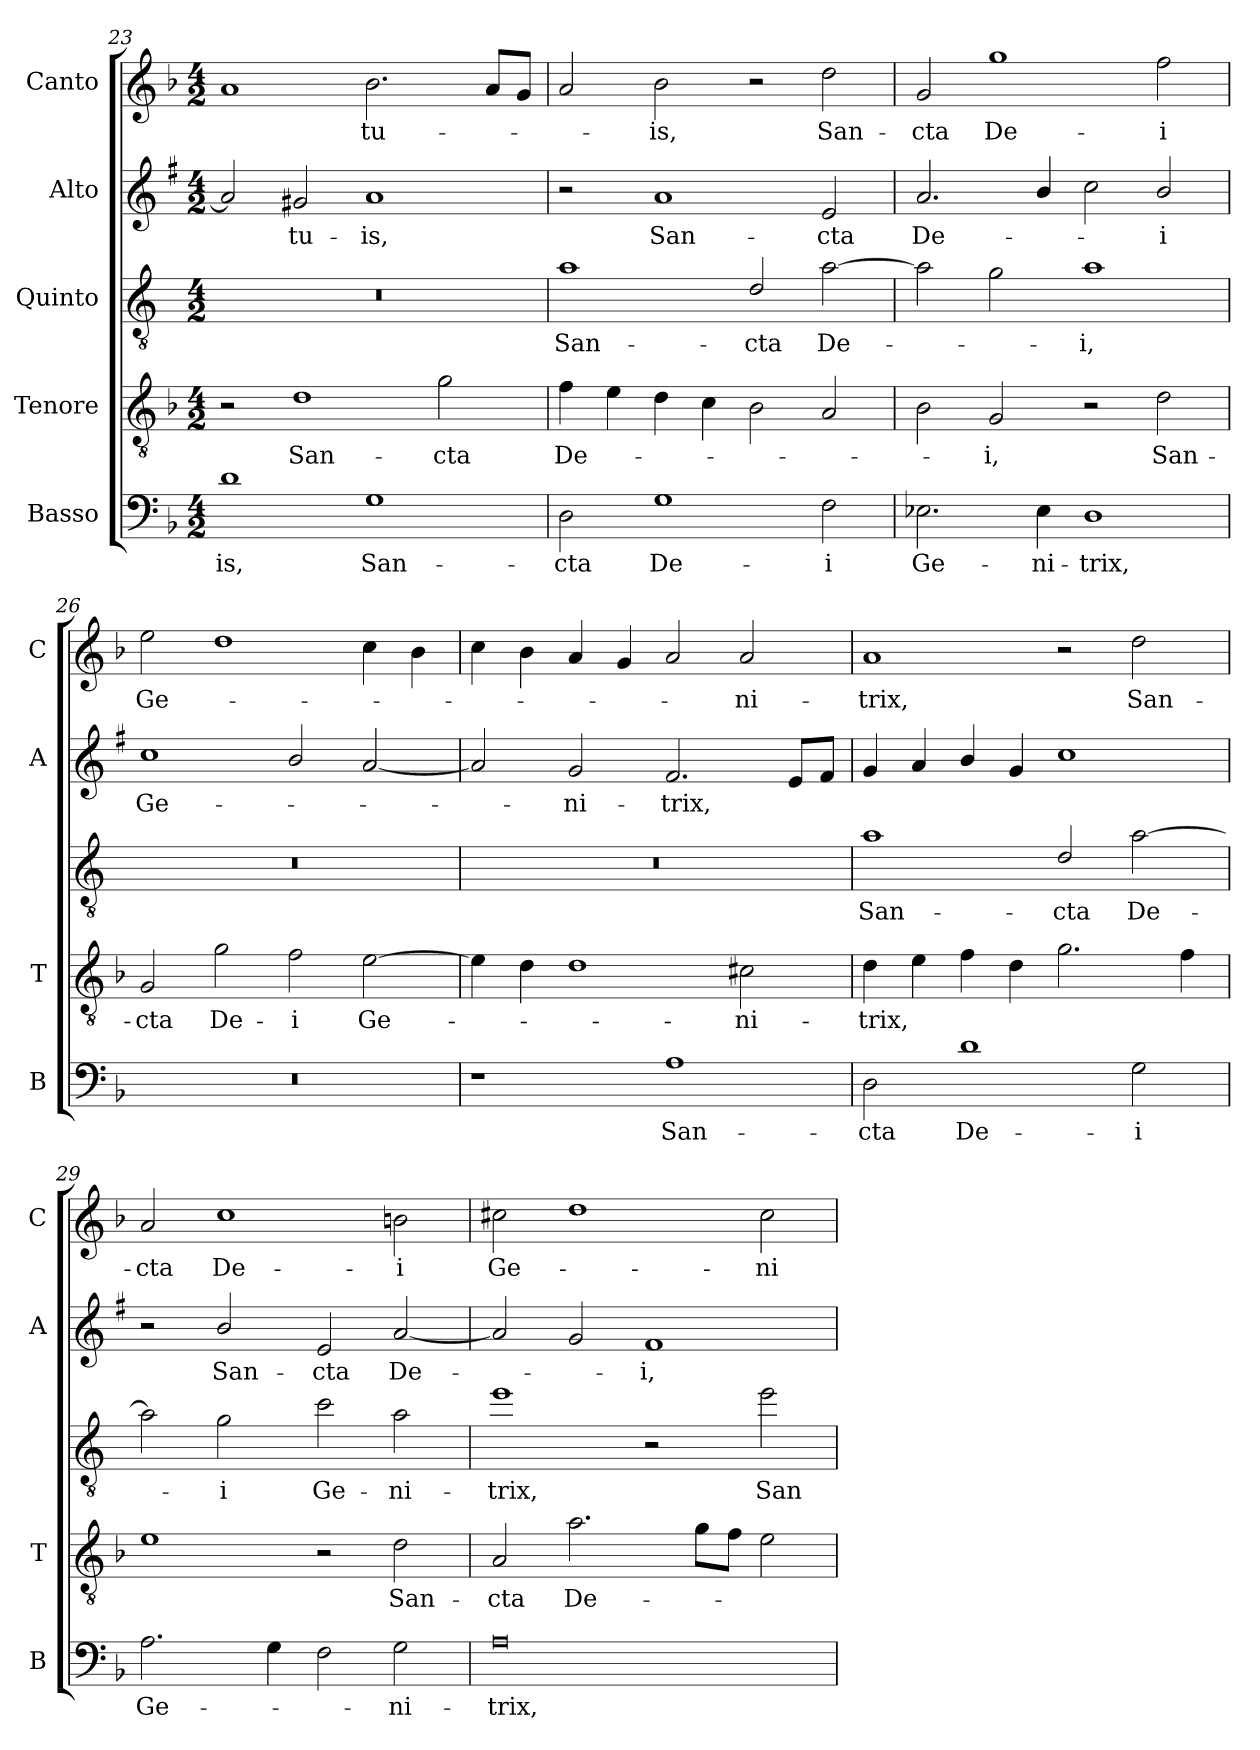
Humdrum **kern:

**kern	**text	**kern	**text	**kern	**text	**kern	**text	**kern	**text
*part5	*part5	*part4	*part4	*part3	*part3	*part2	*part2	*part1	*part1
*staff5	*staff5	*staff4	*staff4	*staff3	*staff3	*staff2	*staff2	*staff1	*staff1
*I"Basso	*	*I"Tenore	*	*I"Quinto	*	*I"Alto	*	*I"Canto	*
*I'B	*	*I'T	*	*	*	*I'A	*	*I'C	*
!!LO:LB:g=z
*clefF4	*	*clefGv2	*	*clefGv2	*	*clefG2	*	*clefG2	*
*	*	*	*	*ITrd4c7	*	*ITrd1c2	*	*	*
*k[b-]	*	*k[b-]	*	*k[b-]	*	*k[b-]	*	*k[b-]	*
*F:	*	*F:	*	*F:	*	*F:	*	*F:	*
*M4/2	*	*M4/2	*	*M4/2	*	*M4/2	*	*M4/2	*
=23	=23	=23	=23	=23	=23	=23	=23	=23	=23
!	!LO:LY:b	!	!	!	!	!	!	!	!
1d	-is,	2r	.	0r	.	2g/]	.	1a	.
!	!	!	!LO:LY:b	!	!	!	!LO:LY:b	!	!
.	.	1d	San-	.	.	2f#X/	tu-	.	.
!	!LO:LY:b	!	!	!	!	!	!LO:LY:b	!	!LO:LY:b
1G	San-	.	.	.	.	1g	-is,	2.b-\	tu-
!	!	!	!LO:LY:b	!	!	!	!	!	!
.	.	2g\	-cta	.	.	.	.	.	.
.	.	.	.	.	.	.	.	8a/L	.
.	.	.	.	.	.	.	.	8g/J	.
=24	=24	=24	=24	=24	=24	=24	=24	=24	=24
!	!LO:LY:b	!	!LO:LY:b	!	!LO:LY:b	!	!	!	!
2D\	-cta	4f\	De-	1d	San-	2r	.	2a/	.
.	.	4e\	.	.	.	.	.	.	.
!	!LO:LY:b	!	!	!	!	!	!LO:LY:b	!	!LO:LY:b
1G	De-	4d\	.	.	.	1g	San-	2b-\	-is,
.	.	4c\	.	.	.	.	.	.	.
!	!	!	!	!	!LO:LY:b	!	!	!	!
.	.	2B-\	.	2G/	-cta	.	.	2r	.
!	!LO:LY:b	!	!	!	!LO:LY:b	!	!LO:LY:b	!	!LO:LY:b
2F\	-i	2A/	.	[2d\	De-	2d/	-cta	2dd\	San-
=25	=25	=25	=25	=25	=25	=25	=25	=25	=25
!	!LO:LY:b	!	!	!	!	!	!LO:LY:b	!	!LO:LY:b
2.E-X\	Ge-	2B-\	.	2d\]	.	2.g/	De-	2g/	-cta
!	!	!	!LO:LY:b	!	!	!	!	!	!LO:LY:b
.	.	2G/	-i,	2c\	.	.	.	1gg	De-
!	!LO:LY:b	!	!	!	!	!	!	!	!
4E-\	-ni-	.	.	.	.	4a/	.	.	.
!	!LO:LY:b	!	!	!	!LO:LY:b	!	!	!	!
1D	-trix,	2r	.	1d	-i,	2b-\	.	.	.
!	!	!	!LO:LY:b	!	!	!	!LO:LY:b	!	!LO:LY:b
.	.	2d\	San-	.	.	2a/	-i	2ff\	-i
=26	=26	=26	=26	=26	=26	=26	=26	=26	=26
!	!	!	!LO:LY:b	!	!	!	!LO:LY:b	!	!LO:LY:b
0r	.	2G/	-cta	0r	.	1b-	Ge-	2ee\	Ge-
!	!	!	!LO:LY:b	!	!	!	!	!	!
.	.	2g\	De-	.	.	.	.	1dd	.
!	!	!	!LO:LY:b	!	!	!	!	!	!
.	.	2f\	-i	.	.	2a/	.	.	.
!	!	!	!LO:LY:b	!	!	!	!	!	!
.	.	[2e\	Ge-	.	.	[2g/	.	4cc\	.
.	.	.	.	.	.	.	.	4b-\	.
=27	=27	=27	=27	=27	=27	=27	=27	=27	=27
1r	.	4e\]	.	0r	.	2g/]	.	4cc\	.
.	.	4d\	.	.	.	.	.	4b-\	.
!	!	!	!	!	!	!	!LO:LY:b	!	!
.	.	1d	.	.	.	2f/	-ni-	4a/	.
.	.	.	.	.	.	.	.	4g/	.
!	!LO:LY:b	!	!	!	!	!	!LO:LY:b	!	!
1A	San-	.	.	.	.	2.e/	-trix,	2a/	.
!	!	!	!LO:LY:b	!	!	!	!	!	!LO:LY:b
.	.	2c#X\	-ni-	.	.	.	.	2a/	-ni-
.	.	.	.	.	.	8d/L	.	.	.
.	.	.	.	.	.	8e/J	.	.	.
=28	=28	=28	=28	=28	=28	=28	=28	=28	=28
!	!LO:LY:b	!	!LO:LY:b	!	!LO:LY:b	!	!	!	!LO:LY:b
2D\	-cta	4d\	-trix,	1d	San-	4f/	.	1a	-trix,
.	.	4e\	.	.	.	4g/	.	.	.
!	!LO:LY:b	!	!	!	!	!	!	!	!
1d	De-	4f\	.	.	.	4a/	.	.	.
.	.	4d\	.	.	.	4f/	.	.	.
!	!	!	!	!	!LO:LY:b	!	!	!	!
.	.	2.g\	.	2G/	-cta	1b-	.	2r	.
!	!LO:LY:b	!	!	!	!LO:LY:b	!	!	!	!LO:LY:b
2G\	-i	.	.	[2d\	De-	.	.	2dd\	San-
.	.	4f\	.	.	.	.	.	.	.
!!LO:LB:g=z
=29	=29	=29	=29	=29	=29	=29	=29	=29	=29
!	!LO:LY:b	!	!	!	!	!	!	!	!LO:LY:b
2.A\	Ge-	1e	.	2d\]	.	2r	.	2a/	-cta
!	!	!	!	!	!LO:LY:b	!	!LO:LY:b	!	!LO:LY:b
.	.	.	.	2c\	-i	2a/	San-	1cc	De-
4G\	.	.	.	.	.	.	.	.	.
!	!	!	!	!	!LO:LY:b	!	!LO:LY:b	!	!
2F\	.	2r	.	2f\	Ge-	2d/	-cta	.	.
!	!LO:LY:b	!	!LO:LY:b	!	!LO:LY:b	!	!LO:LY:b	!	!LO:LY:b
2G\	-ni-	2d\	San-	2d\	-ni-	[2g/	De-	2bn\	-i
=30	=30	=30	=30	=30	=30	=30	=30	=30	=30
!	!LO:LY:b	!	!LO:LY:b	!	!LO:LY:b	!	!	!	!LO:LY:b
0A	-trix,	2A/	-cta	1a	-trix,	2g/]	.	2cc#X\	Ge-
!	!	!	!LO:LY:b	!	!	!	!	!	!
.	.	2.a\	De-	.	.	2f/	.	1dd	.
!	!	!	!	!	!	!	!LO:LY:b	!	!
.	.	.	.	2r	.	1e	-i,	.	.
.	.	8g\L	.	.	.	.	.	.	.
.	.	8f\J	.	.	.	.	.	.	.
!	!	!	!	!	!LO:LY:b	!	!	!	!LO:LY:b
.	.	2e\	.	2a\	San-	.	.	2cc#\	-ni-
=	=	=	=	=	=	=	=	=	=
*-	*-	*-	*-	*-	*-	*-	*-	*-	*-
